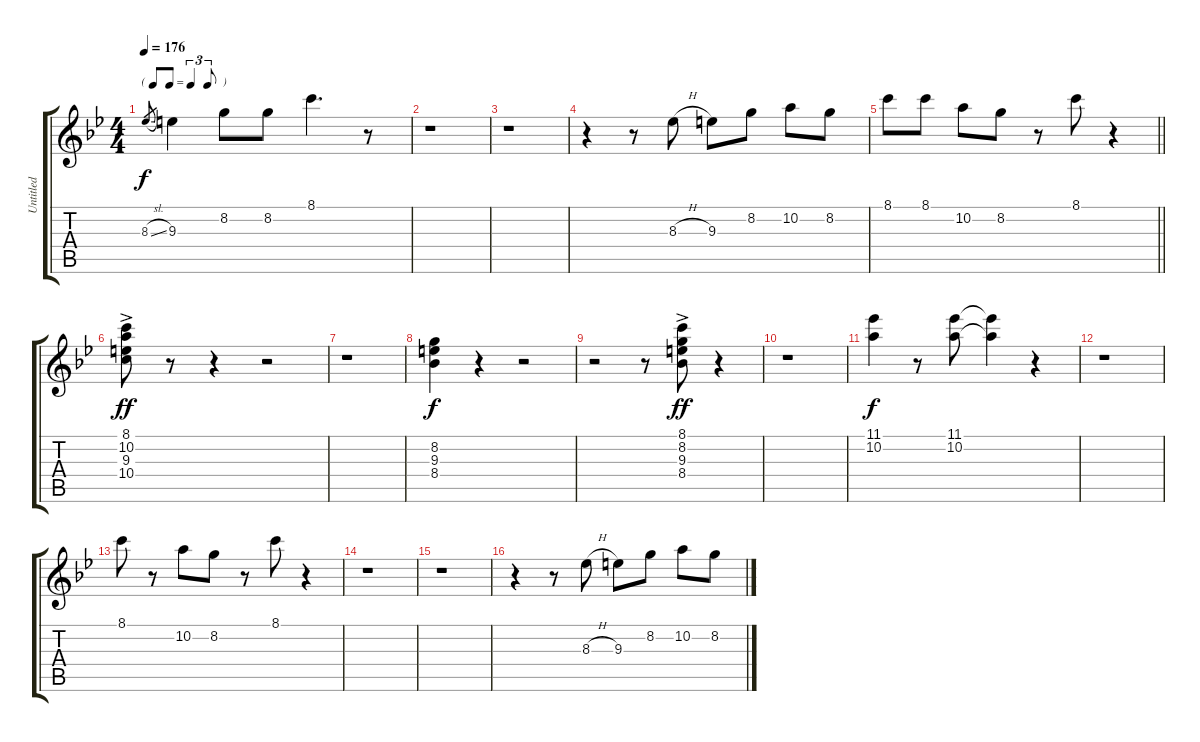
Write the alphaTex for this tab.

\track ("Untitled" "Untitled") {instrument electricguitarclean}
\staff {score tabs}
\tuning (E4 B3 G3 D3 A2 E2) {hide}
\ts (4 4)
\tf triplet8th
\tempo 176
\clef g2
\ks bb
8.3{sl}.8{gr dy f} 9.3.4 8.2.8 8.2.8 8.1.4{d} r.8 |
r.1 |
r.1 |
r.4 r.8 8.3{h}.8 9.3.8 8.2.8 10.2.8 8.2.8 |
\barLineRight lightlight
8.1.8 8.1.8 10.2.8 8.2.8 r.8 8.1.8 r.4 |
(8.1{ac} 10.2{ac} 9.3{ac} 10.4{ac}).8{dy ff} r.8 r.4 r.2 |
r.1 |
(8.2 9.3 8.4).4{dy f} r.4 r.2 |
r.2 r.8 (8.1{ac} 8.2{ac} 9.3{ac} 8.4{ac}).8{dy ff} r.4 |
r.1 |
(11.1 10.2).4{dy f} r.8 (11.1 10.2).8 (11.1{t} 10.2{t}).4 r.4 |
r.1 |
8.1.8 r.8 10.2.8 8.2.8 r.8 8.1.8 r.4 |
r.1 |
r.1 |
r.4 r.8 8.3{h}.8 9.3.8 8.2.8 10.2.8 8.2.8
